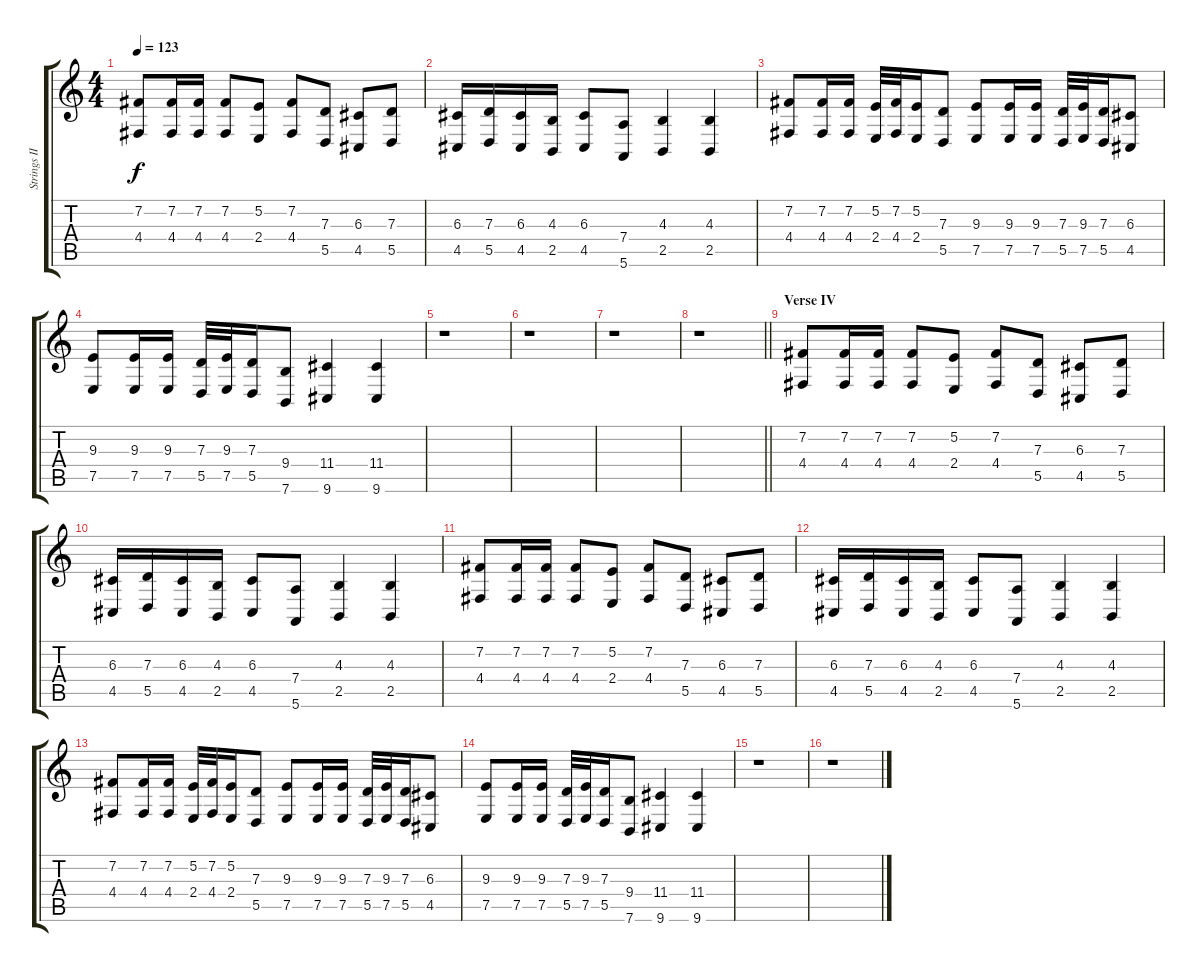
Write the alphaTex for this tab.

\track ("Strings II" "Strings II") {instrument stringensemble2}
\staff {score tabs}
\tuning (E4 B3 G3 D3 A2 E2) {hide}
\ts (4 4)
\tempo 123
\clef g2
\ks c
(7.2 4.4).8{dy f} (7.2 4.4).16 (7.2 4.4).16 (7.2 4.4).8 (5.2 2.4).8 (7.2 4.4).8 (7.3 5.5).8 (6.3 4.5).8 (7.3 5.5).8 |
(6.3 4.5).16 (7.3 5.5).16 (6.3 4.5).16 (4.3 2.5).16 (6.3 4.5).8 (7.4 5.6).8 (4.3 2.5).4 (4.3 2.5).4 |
(7.2 4.4).8 (7.2 4.4).16 (7.2 4.4).16 (5.2 2.4).32 (7.2 4.4).32 (5.2 2.4).16 (7.3 5.5).8 (9.3 7.5).8 (9.3 7.5).16 (9.3 7.5).16 (7.3 5.5).32 (9.3 7.5).32 (7.3 5.5).16 (6.3 4.5).8 |
(9.3 7.5).8 (9.3 7.5).16 (9.3 7.5).16 (7.3 5.5).32 (9.3 7.5).32 (7.3 5.5).16 (9.4 7.6).8 (11.4 9.6).4 (11.4 9.6).4 |
r.1 |
r.1 |
r.1 |
\barLineRight lightlight
r.1 |
\section ("" "Verse IV")
(7.2 4.4).8{volume 12 balance 9 instrument stringensemble2} (7.2 4.4).16 (7.2 4.4).16 (7.2 4.4).8 (5.2 2.4).8 (7.2 4.4).8 (7.3 5.5).8 (6.3 4.5).8 (7.3 5.5).8 |
(6.3 4.5).16 (7.3 5.5).16 (6.3 4.5).16 (4.3 2.5).16 (6.3 4.5).8 (7.4 5.6).8 (4.3 2.5).4 (4.3 2.5).4 |
(7.2 4.4).8 (7.2 4.4).16 (7.2 4.4).16 (7.2 4.4).8 (5.2 2.4).8 (7.2 4.4).8 (7.3 5.5).8 (6.3 4.5).8 (7.3 5.5).8 |
(6.3 4.5).16 (7.3 5.5).16 (6.3 4.5).16 (4.3 2.5).16 (6.3 4.5).8 (7.4 5.6).8 (4.3 2.5).4 (4.3 2.5).4 |
(7.2 4.4).8 (7.2 4.4).16 (7.2 4.4).16 (5.2 2.4).32 (7.2 4.4).32 (5.2 2.4).16 (7.3 5.5).8 (9.3 7.5).8 (9.3 7.5).16 (9.3 7.5).16 (7.3 5.5).32 (9.3 7.5).32 (7.3 5.5).16 (6.3 4.5).8 |
(9.3 7.5).8 (9.3 7.5).16 (9.3 7.5).16 (7.3 5.5).32 (9.3 7.5).32 (7.3 5.5).16 (9.4 7.6).8 (11.4 9.6).4 (11.4 9.6).4 |
r.1 |
r.1
